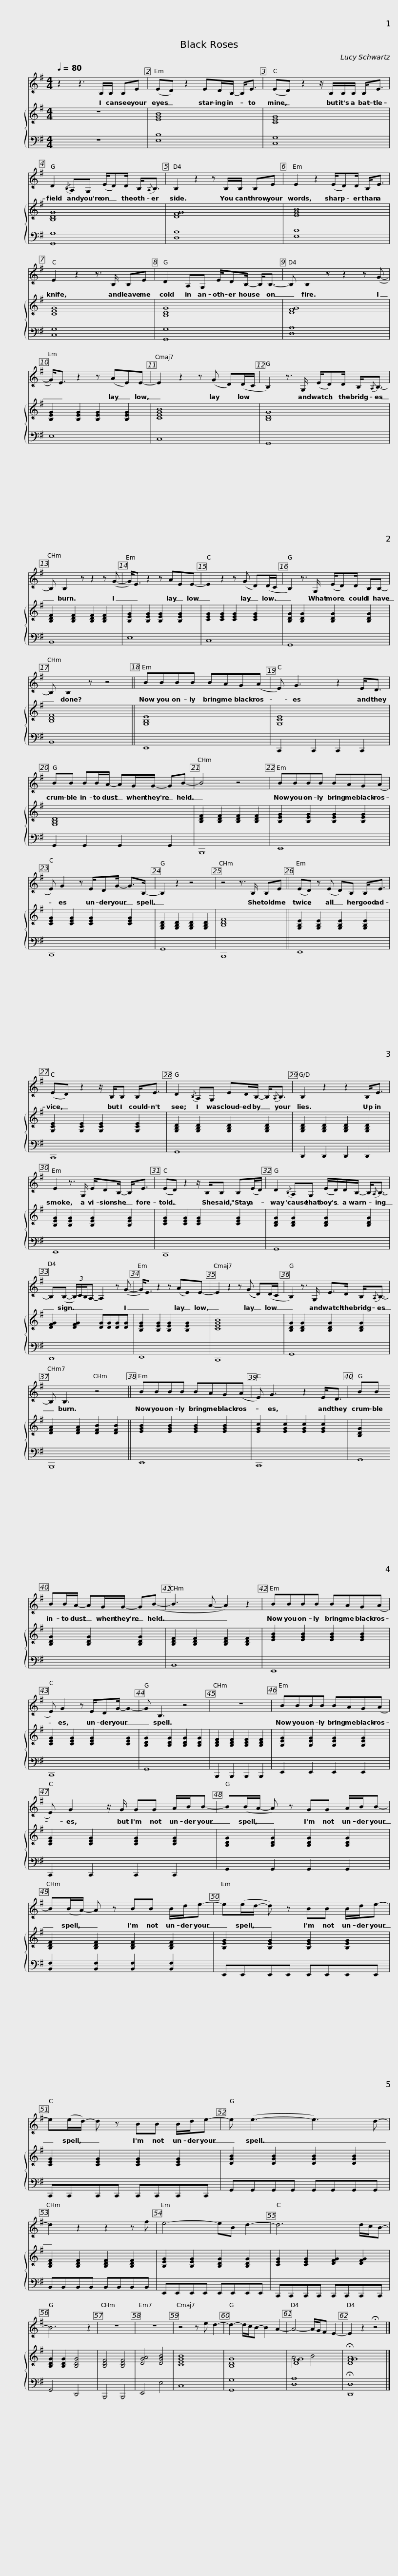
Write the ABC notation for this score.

X:1
%%score 1 { ( 2 4 ) | 3 }
L:1/8
Q:1/4=80
M:4/4
I:linebreak $
K:G
V:1 treble
V:2 treble
V:4 treble
V:3 bass
V:1
 z2 z3 B,/B,/ B,E | (ED) z2 ED/B,/- B,<E | (ED) z2 z/ B,/B,/B,/ B,<E |$ D2{/B,} A,G, (E/D)D/ B,/{/A,}B,3/2 | B,2 z2 z B,/B,/ B,E | %5
 E2 z2 (E/D)D/ B,<E |$ E2 z2 z3/2 B,/ B,E | D2 A,G, E/DB,/- B,<B,- | B, B,2 z z2 z (G- | G<)E z2 z (AE)E- |$ %10
 E2 z2 z (G D)(D/C/ | B,2) z3/2 G,/ (E/D)D/ B,/{/A,}B,3/2- | B, B,2 z z2 z (G- | G<)E z2 z AEE- |$ E2 z2 z (G D)(D/C/ | %15
 B,2) z3/2 G,/ (E/D)D/ B,B,- | B, B,2 z z4 ||$ BBBB BAG(A | E) G3 z2 E<D | BB BB/A/- AG/G/- GB- |$ %20
 B4 z4 | BBBB BAG(A | E) G2 z E/DG/- G>B,- | B,2 z2 z4 |$ z4 z3/2 B,/ B,E || %25
 (ED) z (E D)B, B,<E | (ED) z2 z/ B,/B, B,<E |$ D2{/B,} A,G, ED/B,/- B,/{/A,}B,3/2 | B,2 z2 z2 B,<E | E2 z3/2 G,/ E/DB,/- B,<E |$ %30
 (ED) z2 z/ B,/B, B,(E/D/) | D2{/B,} A,G, (E/D/)D/B,/- B,/{/A,}B,3/2- | B,(B,- (3B,/)C/B,/A,- A,2 z (G- |$ G<)E z2 z (AE)E- | E2 z2 z (G D)(D/C/ | %35
 B,2) z3/2 G,/ E>D B,/{/A,}B,3/2- | B, B,3 z4 ||$ BBBB BAG(A | E) G3 z2 E<D | BB BB/A/- AG/G/- G(B- |$ %40
 B3 A- A2) z2 | BBBB BAG(A | E) G2 z E/DG/- G2- | G B,3 z4 |$ z8 | %45
 BBBB BAG(A | E) G2 z/ G/ GG A/B/B- |$ B(B/A/- A) z GG A/B/B- | B(B/A/-) A z BB B/d/e- | e(e/d/- d) z BB B/d/e- |$ %50
 e(e/d/-) d z BB B/d/e- | e (e3- e3) d- | d2 z2 z2 z f | e4- eB d2- |$ d6 d/c/B- | %55
 B6 z2 | z8 | z8 | z4 z e d2- | d2- d/c/B- B2 A2- | %60
 A4- A/G/F E2- |$ E2 z2 !fermata!z4 |] %62
V:2
 z8 | [EGB]8 | [CEG]8 |$ [B,DG]8 | [DFG]8 | %5
 [EGB]8 |$ [CEG]8 | [B,DG]8 | [DFG]8 | [B,EG]2 [B,EG]2 [B,EG]2 [B,EG]2 |$ %10
 [CEGB]8 | [B,DG]8 | [B,DF]2 [B,DF]2 [B,DF]2 [B,DF]2 | [B,EG]2 [B,EG]2 [B,EG]2 [B,EG]2 |$ [CEG]2 [CEG]2 [CEG]2 [CEG]2 | %15
 [B,DG]2 [B,DG]2 [B,DG]2 [B,DG]2 | [B,DF]8 ||$ [G,B,E]8 | [G,CE]8 | [G,B,D]8 |$ %20
 [B,DF]2 [B,DF]2 [B,DF]2 [B,DF]2 | [B,EG]2 [B,EG]2 [B,EG]2 [B,EG]2 | [CEG]2 [CEG]2 [CEG]2 [CEG]2 | [G,B,D]2 [G,B,D]2 [G,B,D]2 [G,B,D]2 |$ [B,DF]8 || %25
 [G,B,E]2 [G,B,E]2 [G,B,E]2 [G,B,E]2 | [G,CE]2 [G,CE]2 [G,CE]2 [G,CE]2 |$ [G,B,D]2 [G,B,D]2 [G,B,D]2 [G,B,D]2 | [G,B,D]2 [G,B,D]2 [G,B,D]2 [G,B,D]2 | [B,EG]2 [B,EG]2 [B,EG]2 [B,EG]2 |$ %30
 [CEG]2 [CEG]2 [CEG]2 [CEG]2 | [B,DG]2 [B,DG]2 [B,DG]2 [B,DG]2 | [DFG]2 [DFG]2 [DG][DG][DG][DG] |$ [B,EG]2 [B,EG]2 [B,EG]2 [B,EG]2 | [CEGB]8 | %35
 [B,DG]2 [B,DG]2 [B,DG]2 [B,DG]2 | [DFA]2 [DFA]2 [DFB]2 [DFB]2 ||$ [EGB]2 [EGB]2 [EGB]2 [EGB]2 | [EGc]2 [EGc]2 [EGc]2 [EGc]2 | [B,DG]2 [B,DG]2 [B,DG]2 [B,DG]2 |$ %40
 [B,DF]2 [B,DF]2 [B,DF]2 [B,DF]2 | [EGB]2 [EGB]2 [EGB]2 [EGB]2 | [CEG]2 [CEG]2 [CEG]2 [CEG]2 | [B,DG]2 [B,DG]2 [B,DG]2 [B,DG]2 |$ [B,DF]2 [B,DF]2 [B,DF]2 [B,DF]2 | %45
 [B,EG]2 [B,EG]2 [B,EG]2 [B,EG]2 | [CEG]2 [CEG]2 [CEG]2 [CEG]2 |$ [B,DG]2 [B,DG]2 [B,DG]2 [B,DG]2 | [B,DF]2 [B,DF]2 [B,DF]2 [B,DF]2 | [B,EG]2 [B,EG]2 [B,EG]2 [B,EG]2 |$ %50
 [CEG]2 [CEG]2 [CEG]2 [CEG]2 | [DGB]2 [DGB]2 [DGB]2 [DGB]2 | [B,DF]2 [B,DF]2 [B,DF]2 [B,DF]2 | [B,EG]2 [B,EG]2 [B,DG]2 [B,DG]2 |$ [CEG]2 [CEG]2 [DFG]2 [DFG]2 | %55
 [B,DG]2 [B,DG]2 [B,DG]4 | [B,DF]4 [B,DF]4 | [DGA]4 [DGB]4 | [CEGB]8 | [B,DG]8 | %60
 [DFG]8 |$ !fermata![DFGA]8 |] %62
V:3
 z8 | [E,B,]8 | [C,G,]8 |$ [G,,G,]8 | [D,A,]8 | %5
 [E,B,]8 |$ [C,G,]8 | [G,,G,]8 | [D,A,]8 | E,8 |$ %10
 C,8 | G,,8 | B,,8 | E,8 |$ C,8 | %15
 G,,8 | B,,8 ||$ E,,8 | C,,2 C,,2 C,,2 C,,2 | G,,2 G,,2 G,,2 G,,2 |$ %20
 B,,,8 | E,,8 | C,,8 | G,,8 |$ B,,,8 || %25
 E,,8 | C,,8 |$ G,,8 | D,,2 D,,2 D,,2 D,,2 | E,,8 |$ %30
 C,,8 | G,,8 | D,,8 |$ E,,8 | C,,8 | %35
 G,,8 | B,,,8 ||$ E,,8 | C,,8 | G,,8 |$ %40
 B,,8 | E,,8 | C,,8 | G,,8 |$ B,,,2 B,,,2 B,,,2 B,,,2 | %45
 E,,2 E,,2 E,,2 E,,2 | C,,2 C,,2 C,,2 C,,2 |$ G,,2 G,,2 G,,2 G,,2 | [B,,F,]2 [B,,F,]2 [B,,F,]2 [B,,F,]2 | E,,E,,E,,E,, E,,E,,E,,E,, |$ %50
 C,,C,,C,,C,, C,,C,,C,,C,, | G,,G,,G,,G,, G,,G,,G,,G,, | B,,B,,B,,B,, B,,B,,B,,B,, | E,,E,,E,,E,, E,,E,,E,,E,, |$ C,,C,,C,,C,, C,,C,,C,,C,, | %55
 G,,4 D,,4 | B,,,4 B,,,4 | E,,4 E,4 | C,8 | [G,,G,]8 | %60
 [D,A,]8 |$ !fermata![D,,D,]8 |] %62
V:4
 x8 | x8 | x8 |$ x8 | x8 | %5
 x8 |$ x8 | x8 | x8 | x8 |$ %10
 x8 | x8 | x8 | x8 |$ x8 | %15
 x8 | x8 ||$ x8 | x8 | x8 |$ %20
 x8 | x8 | x8 | x8 |$ x8 || %25
 x8 | x8 |$ x8 | x8 | x8 |$ %30
 x8 | x8 | x8 |$ x8 | x8 | %35
 x8 | x8 ||$ x8 | x8 | x8 |$ %40
 x8 | x8 | x8 | x8 |$ x8 | %45
 x8 | x8 |$ x8 | x8 | x8 |$ %50
 x8 | x8 | x8 | x8 |$ x8 | %55
 x8 | x8 | x8 | x8 | x8 | %60
 A4 B4 |$ x8 |] %62
